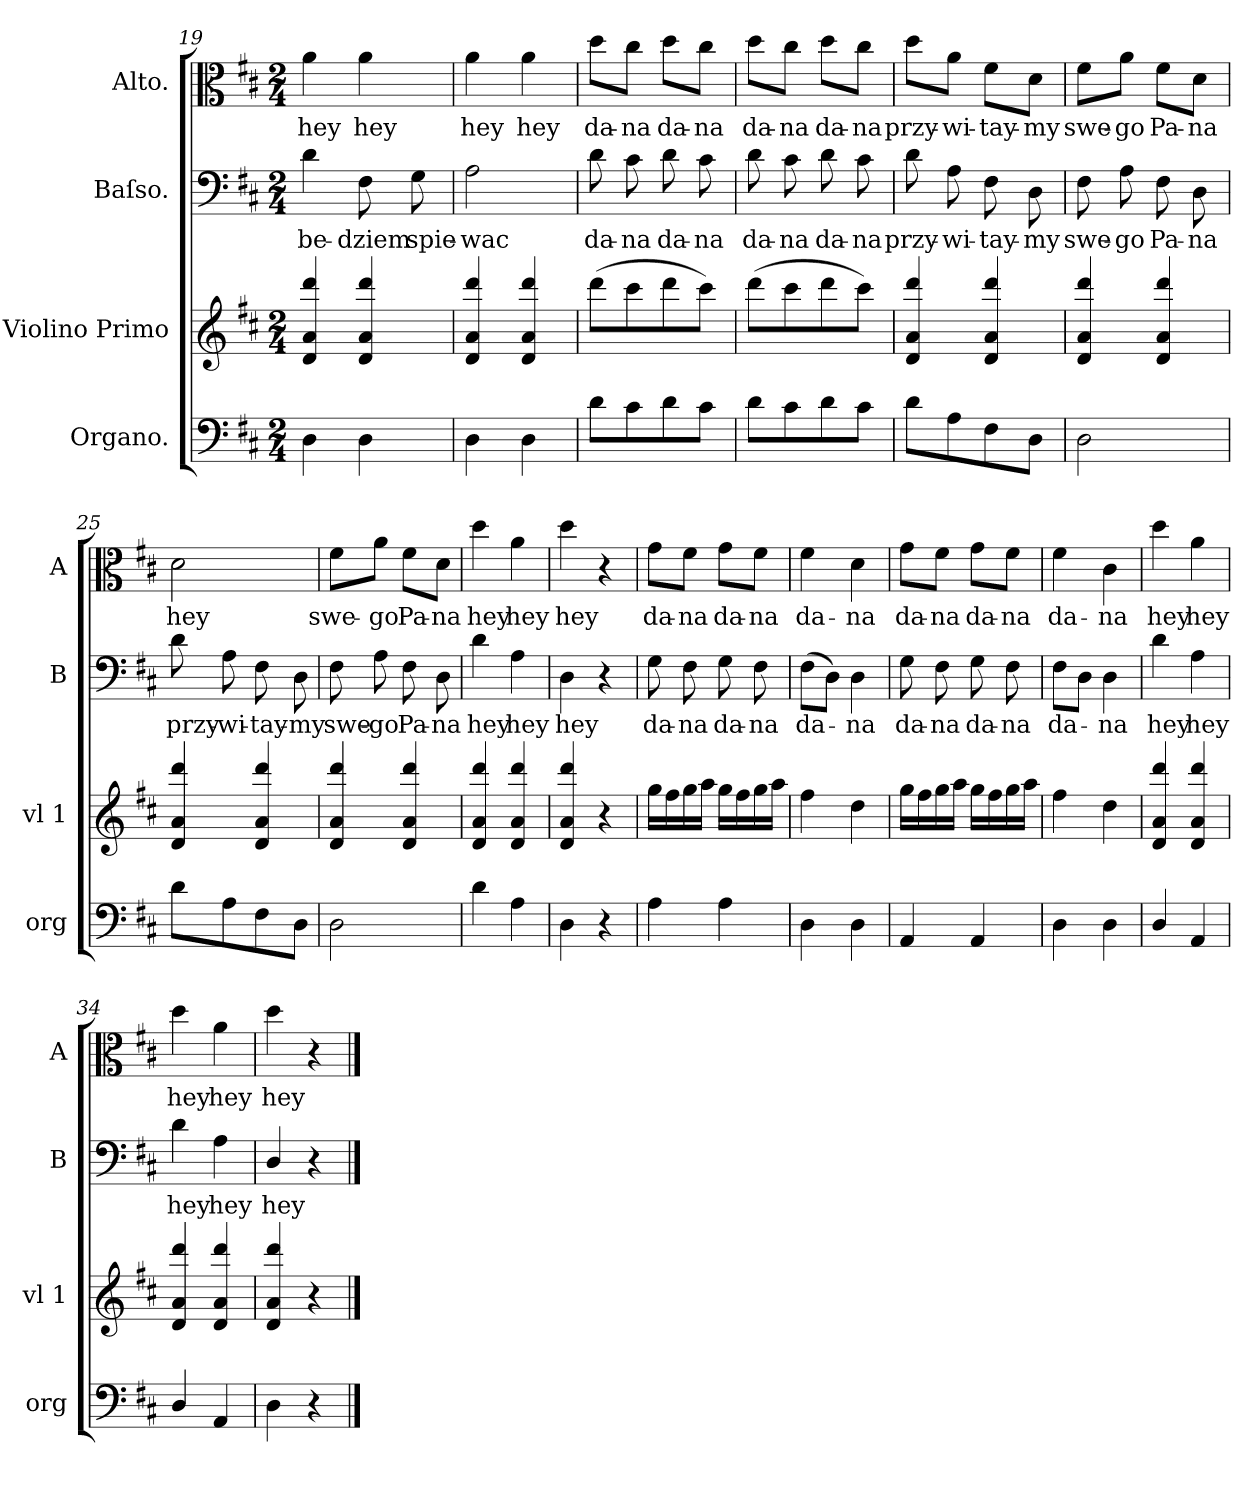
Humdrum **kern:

**kern	**kern	**kern	**text	**kern	**text
*part4	*part3	*part2	*part2	*part1	*part1
*staff4	*staff3	*staff2	*staff2	*staff1	*staff1
*I"Organo.	*I"Violino Primo	*I"Baſso.	*	*I"Alto.	*
*I'org	*I'vl 1	*I'B	*	*I'A	*
*clefF4	*clefG2	*clefF4	*	*clefC3	*
*k[f#c#]	*k[f#c#]	*k[f#c#]	*	*k[f#c#]	*
*D:	*D:	*D:	*	*D:	*
*M2/4	*M2/4	*M2/4	*	*M2/4	*
=19	=19	=19	=19	=19	=19
4D\	4d/ 4a/ 4ddd/	4d\	be-	4a\	hey
4D\	4d/ 4a/ 4ddd/	8F#\	-dziem	4a\	hey
.	.	8G\	spie-	.	.
=20	=20	=20	=20	=20	=20
4D\	4d/ 4a/ 4ddd/	2A\	-wac	4a\	hey
4D\	4d/ 4a/ 4ddd/	.	.	4a\	hey
=21	=21	=21	=21	=21	=21
8d\L	(>8ddd\L	8d\	da-	8dd\L	da-
8c#\	8ccc#\	8c#\	-na	8cc#\J	-na
8d\	8ddd\	8d\	da-	8dd\L	da-
8c#\J	8ccc#\J)	8c#\	-na	8cc#\J	-na
=22	=22	=22	=22	=22	=22
8d\L	(>8ddd\L	8d\	da-	8dd\L	da-
8c#\	8ccc#\	8c#\	-na	8cc#\J	-na
8d\	8ddd\	8d\	da-	8dd\L	da-
8c#\J	8ccc#\J)	8c#\	-na	8cc#\J	-na
=23	=23	=23	=23	=23	=23
8d\L	4d/ 4a/ 4ddd/	8d\	przy-	8dd\L	przy-
8A\	.	8A\	-wi-	8a\J	-wi-
8F#\	4d/ 4a/ 4ddd/	8F#\	-tay-	8f#\L	-tay-
8D\J	.	8D\	-my	8d\J	-my
=24	=24	=24	=24	=24	=24
2D\	4d/ 4a/ 4ddd/	8F#\	swe-	8f#\L	swe-
.	.	8A\	-go	8a\J	-go
.	4d/ 4a/ 4ddd/	8F#\	Pa-	8f#\L	Pa-
.	.	8D\	-na	8d\J	-na
=25	=25	=25	=25	=25	=25
8d\L	4d/ 4a/ 4ddd/	8d\	przy-	2d\	hey
8A\	.	8A\	-wi-	.	.
8F#\	4d/ 4a/ 4ddd/	8F#\	-tay-	.	.
8D\J	.	8D\	-my	.	.
=26	=26	=26	=26	=26	=26
2D\	4d/ 4a/ 4ddd/	8F#\	swe-	8f#\L	swe-
.	.	8A\	-go	8a\J	-go
.	4d/ 4a/ 4ddd/	8F#\	Pa-	8f#\L	Pa-
.	.	8D\	-na	8d\J	-na
=27	=27	=27	=27	=27	=27
4d\	4d/ 4a/ 4ddd/	4d\	hey	4dd\	hey
4A\	4d/ 4a/ 4ddd/	4A\	hey	4a\	hey
=28	=28	=28	=28	=28	=28
4D\	4d/ 4a/ 4ddd/	4D\	hey	4dd\	hey
4r	4r	4r	.	4r	.
=29	=29	=29	=29	=29	=29
4A\	16gg\LL	8G\	da-	8g\L	da-
.	16ff#\	.	.	.	.
.	16gg\	8F#\	-na	8f#\J	-na
.	16aa\JJ	.	.	.	.
4A\	16gg\LL	8G\	da-	8g\L	da-
.	16ff#\	.	.	.	.
.	16gg\	8F#\	-na	8f#\J	-na
.	16aa\JJ	.	.	.	.
=30	=30	=30	=30	=30	=30
4D\	4ff#\	(>8F#\L	da-	4f#\	da-
.	.	8D\J)	.	.	.
4D\	4dd\	4D\	-na	4d\	-na
=31	=31	=31	=31	=31	=31
4AA/	16gg\LL	8G\	da-	8g\L	da-
.	16ff#\	.	.	.	.
.	16gg\	8F#\	-na	8f#\J	-na
.	16aa\JJ	.	.	.	.
4AA/	16gg\LL	8G\	da-	8g\L	da-
.	16ff#\	.	.	.	.
.	16gg\	8F#\	-na	8f#\J	-na
.	16aa\JJ	.	.	.	.
=32	=32	=32	=32	=32	=32
4D\	4ff#\	8F#\L	da-	4f#\	da-
.	.	8D\J	.	.	.
4D\	4dd\	4D\	-na	4c#\	-na
=33	=33	=33	=33	=33	=33
4D/	4d/ 4a/ 4ddd/	4d\	hey	4dd\	hey
4AA/	4d/ 4a/ 4ddd/	4A\	hey	4a\	hey
=34	=34	=34	=34	=34	=34
4D/	4d/ 4a/ 4ddd/	4d\	hey	4dd\	hey
4AA/	4d/ 4a/ 4ddd/	4A\	hey	4a\	hey
=35	=35	=35	=35	=35	=35
4D\	4d/ 4a/ 4ddd/	4D/	hey	4dd\	hey
4r	4r	4r	.	4r	.
==	==	==	==	==	==
*-	*-	*-	*-	*-	*-
